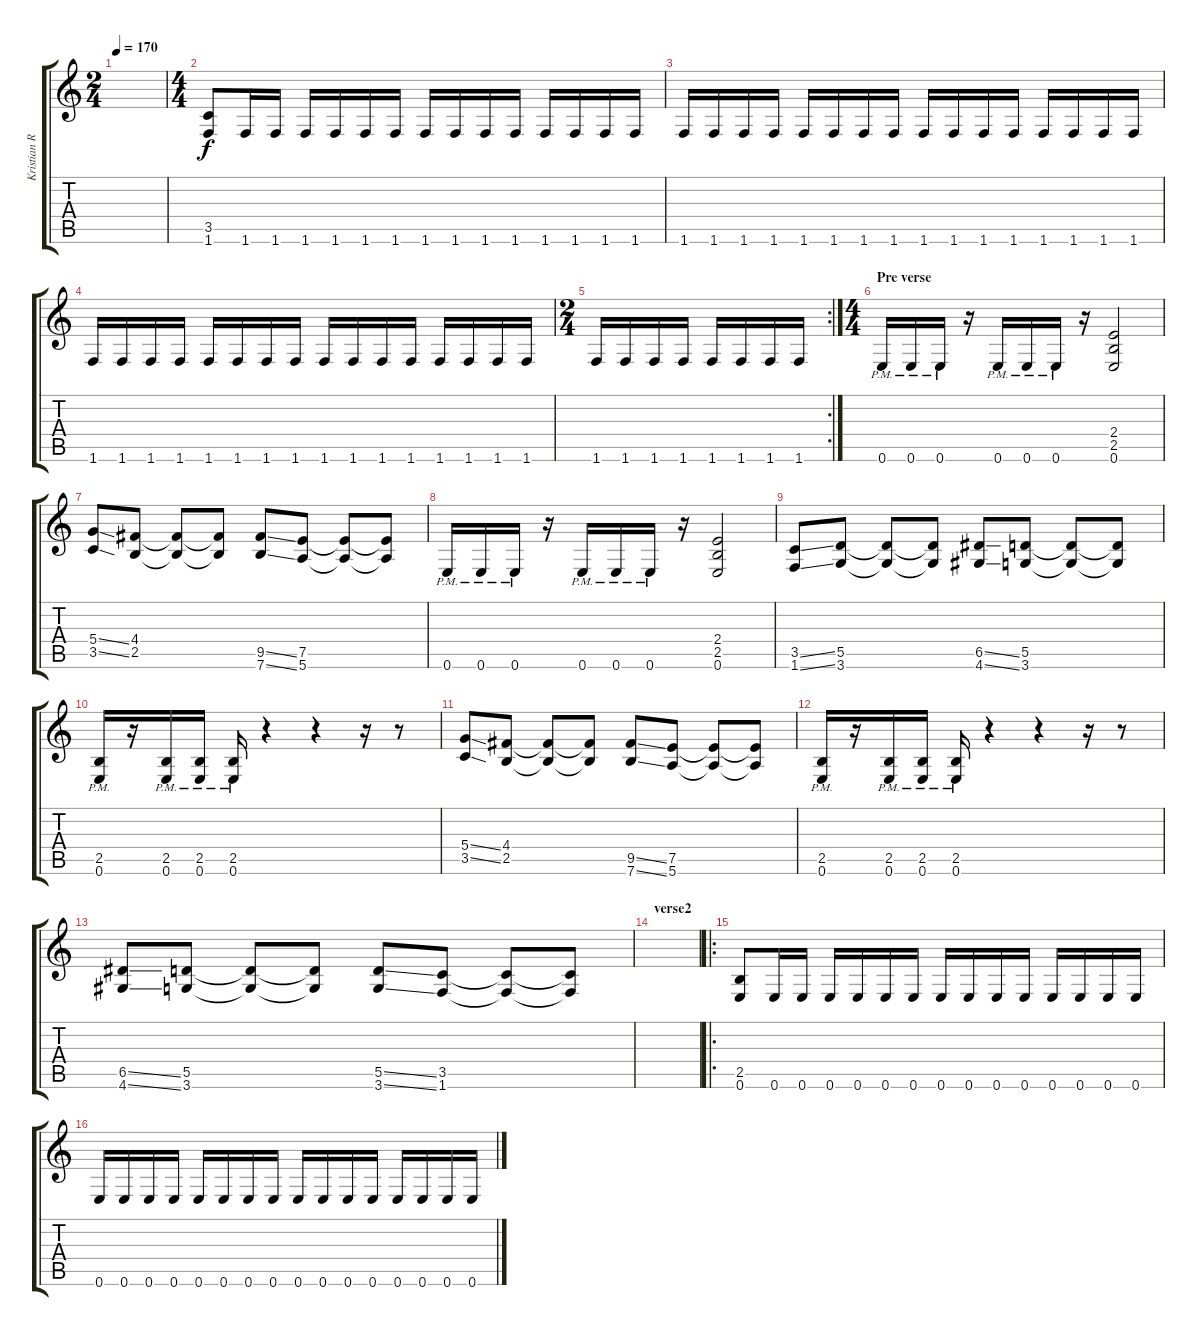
\track ("Kristian Ranta" "Kristian R") {instrument distortionguitar}
\staff {score tabs}
\tuning (E4 B3 G3 D3 A2 E2) {hide}
\ts (2 4)
\tempo 170
\clef g2
\ks c
|
\ts (4 4)
(3.5 1.6).8 1.6.16 1.6.16 1.6.16 1.6.16 1.6.16 1.6.16 1.6.16 1.6.16 1.6.16 1.6.16 1.6.16 1.6.16 1.6.16 1.6.16 |
1.6.16 1.6.16 1.6.16 1.6.16 1.6.16 1.6.16 1.6.16 1.6.16 1.6.16 1.6.16 1.6.16 1.6.16 1.6.16 1.6.16 1.6.16 1.6.16 |
1.6.16 1.6.16 1.6.16 1.6.16 1.6.16 1.6.16 1.6.16 1.6.16 1.6.16 1.6.16 1.6.16 1.6.16 1.6.16 1.6.16 1.6.16 1.6.16 |
\rc 2
\ts (2 4)
1.6.16 1.6.16 1.6.16 1.6.16 1.6.16 1.6.16 1.6.16 1.6.16 |
\ts (4 4)
\section ("" "Pre verse")
0.6{pm}.16 0.6{pm}.16 0.6{pm}.16 r.16 0.6{pm}.16 0.6{pm}.16 0.6{pm}.16 r.16 (2.4 2.5 0.6).2 |
(5.4{ss} 3.5{ss}).8 (4.4 2.5).8 (4.4{t} 2.5{t}).8 (4.4{t} 2.5{t}).8 (9.5{ss} 7.6{ss}).8 (7.5 5.6).8 (7.5{t} 5.6{t}).8 (7.5{t} 5.6{t}).8 |
0.6{pm}.16 0.6{pm}.16 0.6{pm}.16 r.16 0.6{pm}.16 0.6{pm}.16 0.6{pm}.16 r.16 (2.4 2.5 0.6).2 |
(3.5{ss} 1.6{ss}).8 (5.5 3.6).8 (5.5{t} 3.6{t}).8 (5.5{t} 3.6{t}).8 (6.5{ss} 4.6{ss}).8 (5.5 3.6).8 (5.5{t} 3.6{t}).8 (5.5{t} 3.6{t}).8 |
(2.5{pm} 0.6{pm}).16 r.16 (2.5{pm} 0.6{pm}).16 (2.5{pm} 0.6{pm}).16 (2.5{pm} 0.6{pm}).16 r.4 r.4 r.16 r.8 |
(5.4{ss} 3.5{ss}).8 (4.4 2.5).8 (4.4{t} 2.5{t}).8 (4.4{t} 2.5{t}).8 (9.5{ss} 7.6{ss}).8 (7.5 5.6).8 (7.5{t} 5.6{t}).8 (7.5{t} 5.6{t}).8 |
(2.5{pm} 0.6{pm}).16 r.16 (2.5{pm} 0.6{pm}).16 (2.5{pm} 0.6{pm}).16 (2.5{pm} 0.6{pm}).16 r.4 r.4 r.16 r.8 |
(6.5{ss} 4.6{ss}).8 (5.5 3.6).8 (5.5{t} 3.6{t}).8 (5.5{t} 3.6{t}).8 (5.5{ss} 3.6{ss}).8 (3.5 1.6).8 (3.5{t} 1.6{t}).8 (3.5{t} 1.6{t}).8 |
\section ("" "verse2")
|
\ro
(2.5 0.6).8 0.6.16 0.6.16 0.6.16 0.6.16 0.6.16 0.6.16 0.6.16 0.6.16 0.6.16 0.6.16 0.6.16 0.6.16 0.6.16 0.6.16 |
0.6.16 0.6.16 0.6.16 0.6.16 0.6.16 0.6.16 0.6.16 0.6.16 0.6.16 0.6.16 0.6.16 0.6.16 0.6.16 0.6.16 0.6.16 0.6.16
